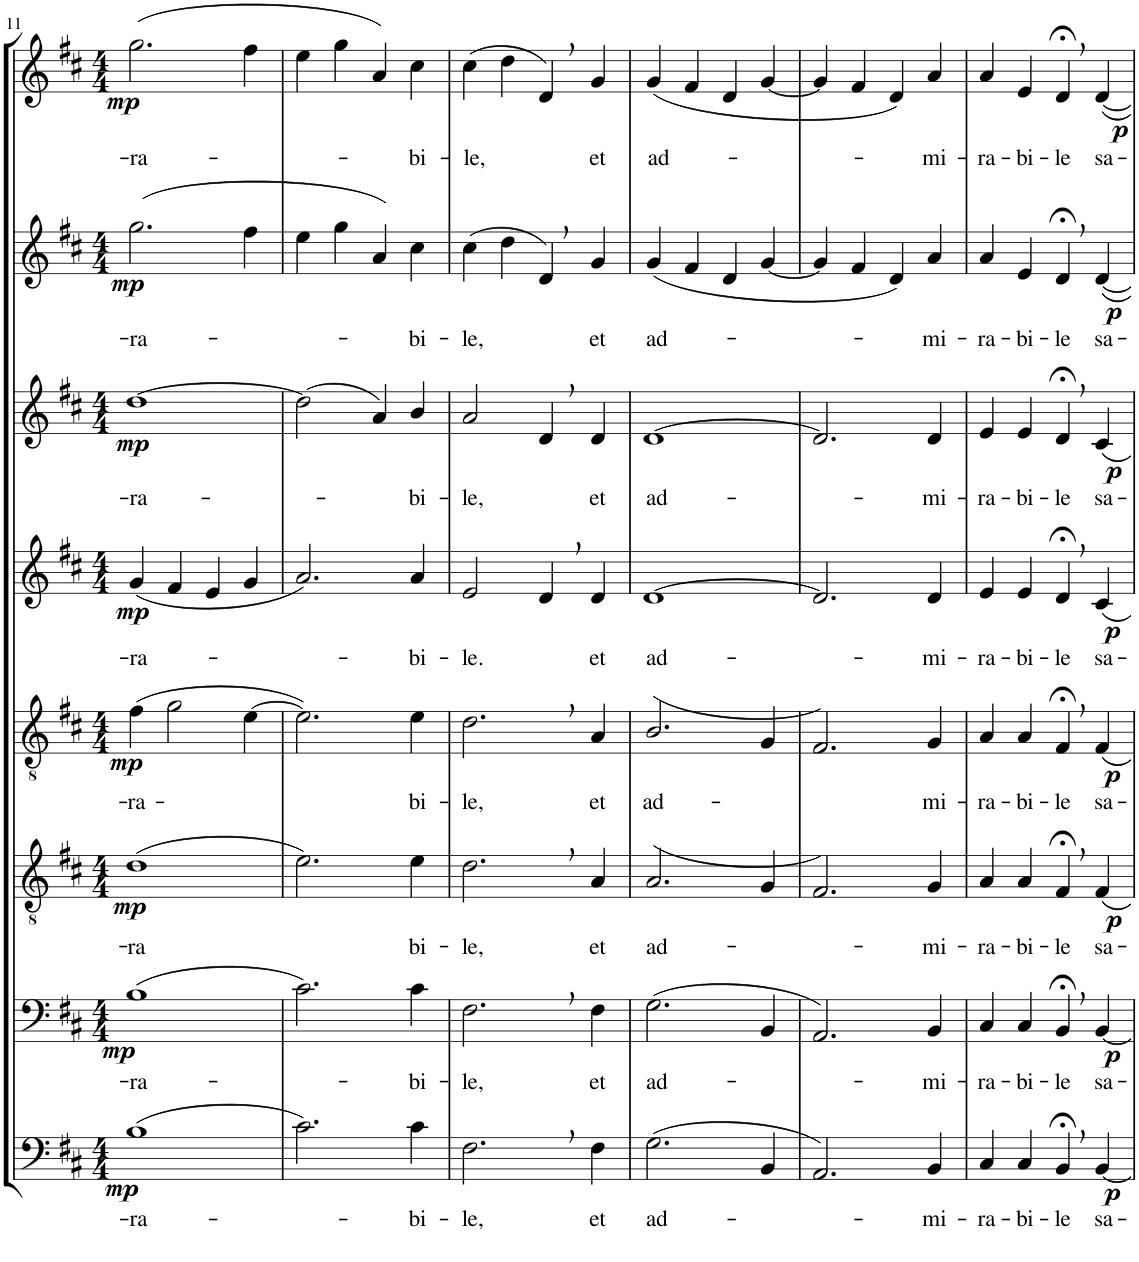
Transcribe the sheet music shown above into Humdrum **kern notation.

**kern	**text	**dynam	**kern	**text	**dynam	**kern	**text	**dynam	**kern	**text	**dynam	**kern	**text	**dynam	**kern	**text	**dynam	**kern	**text	**dynam	**kern	**text	**text	**dynam
*part8	*part8	*part8	*part7	*part7	*part7	*part6	*part6	*part6	*part5	*part5	*part5	*part4	*part4	*part4	*part3	*part3	*part3	*part2	*part2	*part2	*part1	*part1	*part1	*part1
*staff8	*staff8	*staff8	*staff7	*staff7	*staff7	*staff6	*staff6	*staff6	*staff5	*staff5	*staff5	*staff4	*staff4	*staff4	*staff3	*staff3	*staff3	*staff2	*staff2	*staff2	*staff1	*staff1	*staff1	*staff1
*I"Bassi II	*	*	*I"Bassi I	*	*	*I"Tenori II	*	*	*I"Tenori I	*	*	*I"Contralti II	*	*	*I"Contralti I	*	*	*I"Soprani II	*	*	*I"Soprani I	*	*	*
!!LO:PB:g=z
*clefF4	*	*	*clefF4	*	*	*clefGv2	*	*	*clefGv2	*	*	*clefG2	*	*	*clefG2	*	*	*clefG2	*	*	*clefG2	*	*	*
*k[f#c#]	*	*	*k[f#c#]	*	*	*k[f#c#]	*	*	*k[f#c#]	*	*	*k[f#c#]	*	*	*k[f#c#]	*	*	*k[f#c#]	*	*	*k[f#c#]	*	*	*
*D:	*	*	*D:	*	*	*D:	*	*	*D:	*	*	*D:	*	*	*D:	*	*	*D:	*	*	*D:	*	*	*
*M4/4	*	*	*M4/4	*	*	*M4/4	*	*	*M4/4	*	*	*M4/4	*	*	*M4/4	*	*	*M4/4	*	*	*M4/4	*	*	*
=11	=11	=11	=11	=11	=11	=11	=11	=11	=11	=11	=11	=11	=11	=11	=11	=11	=11	=11	=11	=11	=11	=11	=11	=11
!	!LO:LY:b	!LO:DY:b	!	!LO:LY:b	!LO:DY:b	!	!LO:LY:b	!LO:DY:b	!	!LO:LY:b	!LO:DY:b	!	!LO:LY:b	!LO:DY:b	!	!LO:LY:b	!LO:DY:b	!	!LO:LY:b	!LO:DY:b	!	!	!LO:LY:b	!LO:DY:b
(1B	-ra-	mp	(1B	-ra-	mp	(1d	-ra	mp	(4f#\	-ra-	mp	(4g/	-ra-	mp	[1dd	-ra-	mp	(2.gg\	-ra-	mp	(2.gg\	.	-ra-	mp
.	.	.	.	.	.	.	.	.	2g\	.	.	4f#/	.	.	.	.	.	.	.	.	.	.	.	.
.	.	.	.	.	.	.	.	.	.	.	.	4e/	.	.	.	.	.	.	.	.	.	.	.	.
.	.	.	.	.	.	.	.	.	[4e\	.	.	4g/	.	.	.	.	.	4ff#\	.	.	4ff#\	.	.	.
=12	=12	=12	=12	=12	=12	=12	=12	=12	=12	=12	=12	=12	=12	=12	=12	=12	=12	=12	=12	=12	=12	=12	=12	=12
2.c#\)	.	.	2.c#\)	.	.	2.e\)	.	.	2.e\])	.	.	2.a/)	.	.	(2dd\]	.	.	4ee\	.	.	4ee\	.	.	.
.	.	.	.	.	.	.	.	.	.	.	.	.	.	.	.	.	.	4gg\	.	.	4gg\	.	.	.
.	.	.	.	.	.	.	.	.	.	.	.	.	.	.	4a/)	.	.	4a/)	.	.	4a/)	.	.	.
!	!LO:LY:b	!	!	!LO:LY:b	!	!	!LO:LY:b	!	!	!LO:LY:b	!	!	!LO:LY:b	!	!	!LO:LY:b	!	!	!LO:LY:b	!	!	!	!LO:LY:b	!
4c#\	-bi-	.	4c#\	-bi-	.	4e\	bi-	.	4e\	bi-	.	4a/	-bi-	.	4b/	bi-	.	4cc#\	-bi-	.	4cc#\	.	-bi-	.
=13	=13	=13	=13	=13	=13	=13	=13	=13	=13	=13	=13	=13	=13	=13	=13	=13	=13	=13	=13	=13	=13	=13	=13	=13
!	!LO:LY:b	!	!	!LO:LY:b	!	!	!LO:LY:b	!	!	!LO:LY:b	!	!	!LO:LY:b	!	!	!LO:LY:b	!	!	!LO:LY:b	!	!	!	!LO:LY:b	!
2.F#,\	-le,	.	2.F#,\	-le,	.	2.d,\	-le,	.	2.d,\	-le,	.	2e/	-le.	.	2a/	-le,	.	(4cc#\	-le,	.	(4cc#\	.	-le,	.
.	.	.	.	.	.	.	.	.	.	.	.	.	.	.	.	.	.	4dd\	.	.	4dd\	.	.	.
.	.	.	.	.	.	.	.	.	.	.	.	4d,/	.	.	4d,/	.	.	4d,/)	.	.	4d,/)	.	.	.
!	!LO:LY:b	!	!	!LO:LY:b	!	!	!LO:LY:b	!	!	!LO:LY:b	!	!	!LO:LY:b	!	!	!LO:LY:b	!	!	!LO:LY:b	!	!	!	!LO:LY:b	!
4F#\	et	.	4F#\	et	.	4A/	et	.	4A/	et	.	4d/	et	.	4d/	et	.	4g/	et	.	4g/	.	et	.
=14	=14	=14	=14	=14	=14	=14	=14	=14	=14	=14	=14	=14	=14	=14	=14	=14	=14	=14	=14	=14	=14	=14	=14	=14
!	!LO:LY:b	!	!	!LO:LY:b	!	!	!LO:LY:b	!	!	!LO:LY:b	!	!	!LO:LY:b	!	!	!LO:LY:b	!	!	!LO:LY:b	!	!	!	!LO:LY:b	!
(2.G\	ad-	.	(2.G\	ad-	.	(2.A/	ad-	.	(2.B/	ad-	.	[1d	ad-	.	[1d	ad-	.	(4g/	ad-	.	(4g/	.	ad-	.
.	.	.	.	.	.	.	.	.	.	.	.	.	.	.	.	.	.	4f#/	.	.	4f#/	.	.	.
.	.	.	.	.	.	.	.	.	.	.	.	.	.	.	.	.	.	4d/	.	.	4d/	.	.	.
4BB/	.	.	4BB/	.	.	4G/	.	.	4G/	.	.	.	.	.	.	.	.	[4g/	.	.	[4g/	.	.	.
=15	=15	=15	=15	=15	=15	=15	=15	=15	=15	=15	=15	=15	=15	=15	=15	=15	=15	=15	=15	=15	=15	=15	=15	=15
2.AA/)	.	.	2.AA/)	.	.	2.F#/)	.	.	2.F#/)	.	.	2.d/]	.	.	2.d/]	.	.	4g/]	.	.	4g/]	.	.	.
.	.	.	.	.	.	.	.	.	.	.	.	.	.	.	.	.	.	4f#/	.	.	4f#/	.	.	.
.	.	.	.	.	.	.	.	.	.	.	.	.	.	.	.	.	.	4d/)	.	.	4d/)	.	.	.
!	!LO:LY:b	!	!	!LO:LY:b	!	!	!LO:LY:b	!	!	!LO:LY:b	!	!	!LO:LY:b	!	!	!LO:LY:b	!	!	!LO:LY:b	!	!	!	!LO:LY:b	!
4BB/	-mi-	.	4BB/	-mi-	.	4G/	-mi-	.	4G/	mi-	.	4d/	-mi-	.	4d/	-mi-	.	4a/	-mi-	.	4a/	.	-mi-	.
=16	=16	=16	=16	=16	=16	=16	=16	=16	=16	=16	=16	=16	=16	=16	=16	=16	=16	=16	=16	=16	=16	=16	=16	=16
!	!LO:LY:b	!	!	!LO:LY:b	!	!	!LO:LY:b	!	!	!LO:LY:b	!	!	!LO:LY:b	!	!	!LO:LY:b	!	!	!LO:LY:b	!	!	!	!LO:LY:b	!
4C#/	-ra-	.	4C#/	-ra-	.	4A/	-ra-	.	4A/	-ra-	.	4e/	-ra-	.	4e/	-ra-	.	4a/	-ra-	.	4a/	.	-ra-	.
!	!LO:LY:b	!	!	!LO:LY:b	!	!	!LO:LY:b	!	!	!LO:LY:b	!	!	!LO:LY:b	!	!	!LO:LY:b	!	!	!LO:LY:b	!	!	!	!LO:LY:b	!
4C#/	-bi-	.	4C#/	-bi-	.	4A/	-bi-	.	4A/	-bi-	.	4e/	-bi-	.	4e/	-bi-	.	4e/	-bi-	.	4e/	.	-bi-	.
!	!LO:LY:b	!	!	!LO:LY:b	!	!	!LO:LY:b	!	!	!LO:LY:b	!	!	!LO:LY:b	!	!	!LO:LY:b	!	!	!LO:LY:b	!	!	!	!LO:LY:b	!
4BB;<,/	-le	.	4BB;<,/	-le	.	4F#;<,/	-le	.	4F#;<,/	-le	.	4d;<,/	-le	.	4d;<,/	-le	.	4d;<,/	-le	.	4d;<,/	.	-le	.
!	!LO:LY:b	!LO:DY:b	!	!LO:LY:b	!LO:DY:b	!	!LO:LY:b	!LO:DY:b	!	!LO:LY:b	!LO:DY:b	!	!LO:LY:b	!LO:DY:b	!	!LO:LY:b	!LO:DY:b	!	!LO:LY:b	!LO:DY:b	!	!	!LO:LY:b	!LO:DY:b
[4BB/	sa-	p	[4BB/	sa-	p	4F#/	sa-	p	4F#/	sa-	p	4c#/	sa-	p	4c#/	sa-	p	[4d/	sa-	p	[4d/	.	sa-	p
=	=	=	=	=	=	=	=	=	=	=	=	=	=	=	=	=	=	=	=	=	=	=	=	=
*-	*-	*-	*-	*-	*-	*-	*-	*-	*-	*-	*-	*-	*-	*-	*-	*-	*-	*-	*-	*-	*-	*-	*-	*-
